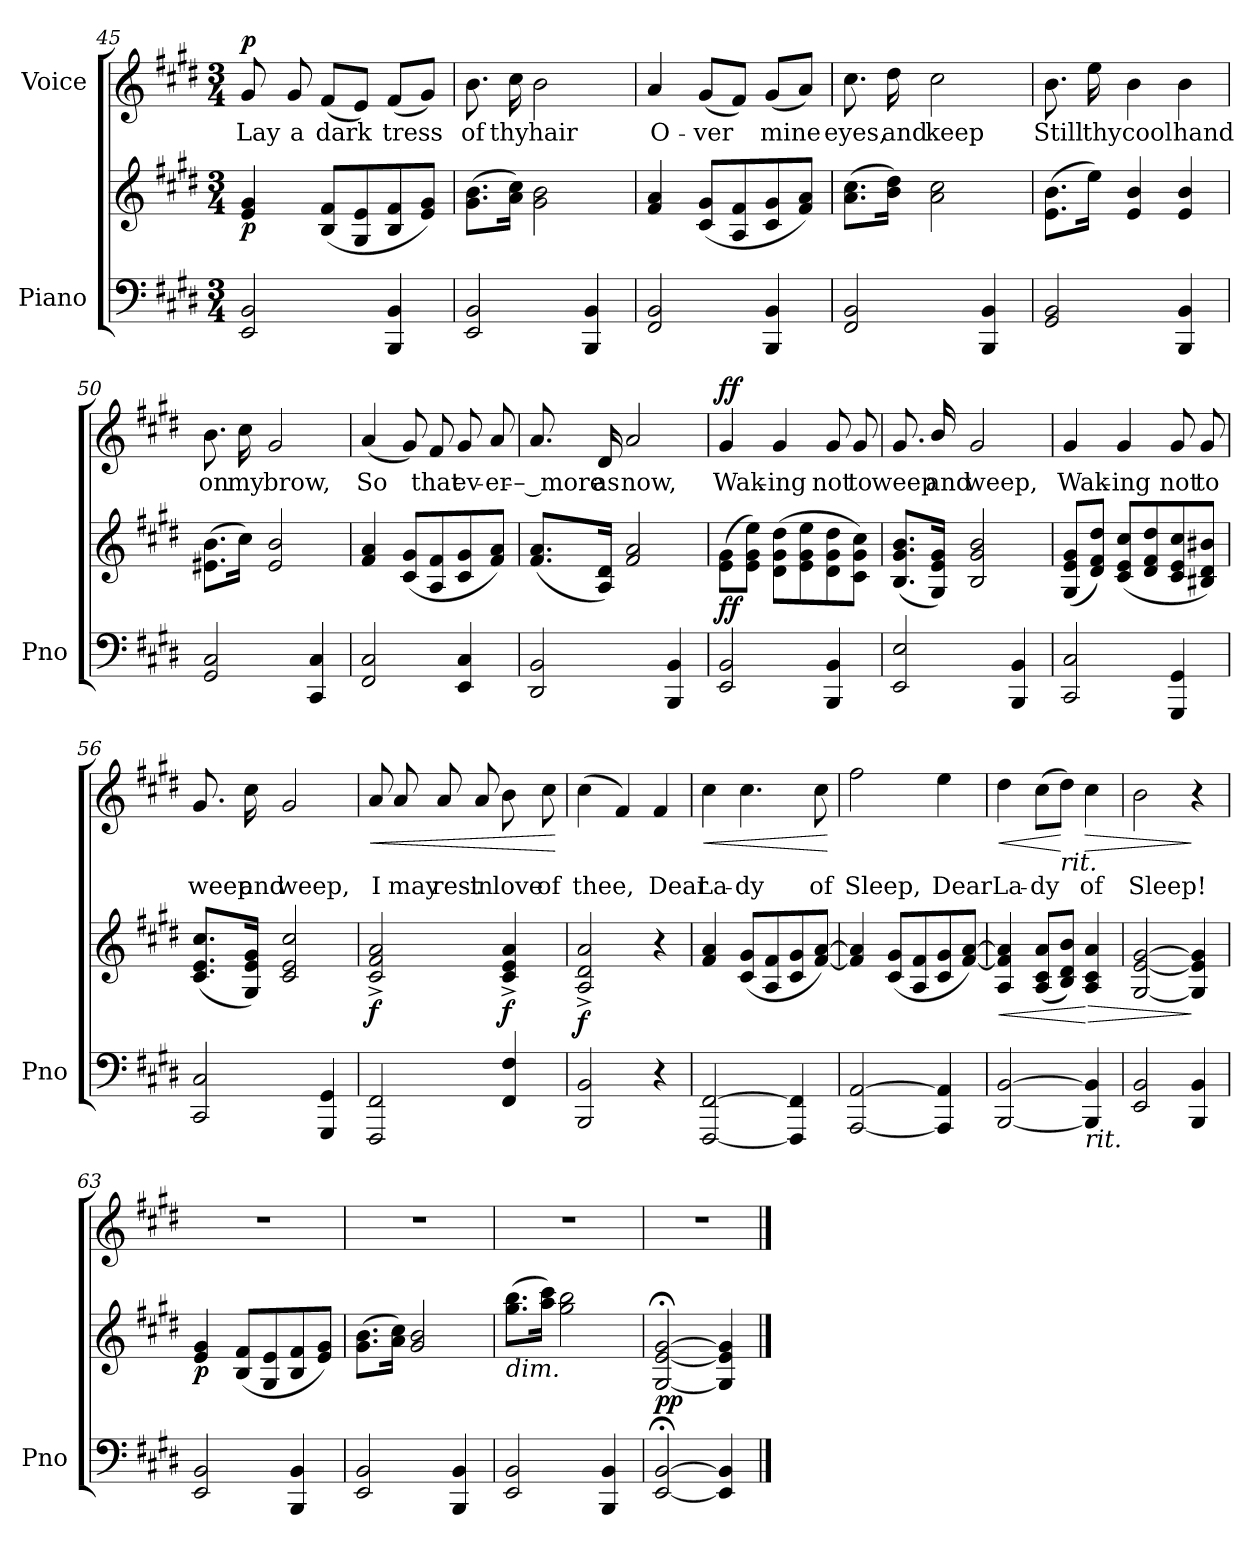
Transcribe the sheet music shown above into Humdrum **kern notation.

**kern	**kern	**dynam	**kern	**text	**dynam
*part2	*part2	*part2	*part1	*part1	*part1
*staff3	*staff2	*staff2/3	*staff1	*staff1	*staff1
*I"Piano	*	*	*I"Voice	*	*
*I'Pno	*	*	*	*	*
*clefF4	*clefG2	*	*clefG2	*	*
*k[f#c#g#d#]	*k[f#c#g#d#]	*	*k[f#c#g#d#]	*	*
*M3/4	*M3/4	*	*M3/4	*	*
=45	=45	=45	=45	=45	=45
!	!	!LO:DY:b	!	!LO:LY:b	!LO:DY:a
2EE/ 2BB/	4e/ 4g#/	p	8g#/	Lay	p
!	!	!	!	!LO:LY:b	!
.	.	.	8g#/	a	.
!	!	!	!	!LO:LY:b	!
.	(8B/ 8f#/L	.	(8f#/L	dark	.
.	8G#/ 8e/	.	8e/J)	.	.
!	!	!	!	!LO:LY:b	!
4BBB/ 4BB/	8B/ 8f#/	.	(8f#/L	tress	.
.	8e/ 8g#/J)	.	8g#/J)	.	.
=46	=46	=46	=46	=46	=46
!	!	!	!	!LO:LY:b	!
2EE/ 2BB/	(8.g#\ 8.b\L	.	8.b\	of	.
!	!	!	!	!LO:LY:b	!
.	16a\ 16cc#\Jk)	.	16cc#\	thy	.
!	!	!	!	!LO:LY:b	!
.	2g#\ 2b\	.	2b\	hair	.
4BBB/ 4BB/	.	.	.	.	.
!!LO:LB:g=z
=47	=47	=47	=47	=47	=47
!	!	!	!	!LO:LY:b	!
2FF#/ 2BB/	4f#/ 4a/	.	4a/	O-	.
!	!	!	!	!LO:LY:b	!
.	(8c#/ 8g#/L	.	(8g#/L	-ver	.
.	8A/ 8f#/	.	8f#/J)	.	.
!	!	!	!	!LO:LY:b	!
4BBB/ 4BB/	8c#/ 8g#/	.	(8g#/L	mine	.
.	8f#/ 8a/J)	.	8a/J)	.	.
=48	=48	=48	=48	=48	=48
!	!	!	!	!LO:LY:b	!
2FF#/ 2BB/	(8.a\ 8.cc#\L	.	8.cc#\	eyes,	.
!	!	!	!	!LO:LY:b	!
.	16b\ 16dd#\Jk)	.	16dd#\	and	.
!	!	!	!	!LO:LY:b	!
.	2a\ 2cc#\	.	2cc#\	keep	.
4BBB/ 4BB/	.	.	.	.	.
=49	=49	=49	=49	=49	=49
!	!	!	!	!LO:LY:b	!
2GG#/ 2BB/	(8.e\ 8.b\L	.	8.b\	Still	.
!	!	!	!	!LO:LY:b	!
.	16ee\Jk)	.	16ee\	thy	.
!	!	!	!	!LO:LY:b	!
.	4e/ 4b/	.	4b\	cool	.
!	!	!	!	!LO:LY:b	!
4BBB/ 4BB/	4e/ 4b/	.	4b\	hand	.
=50	=50	=50	=50	=50	=50
!	!	!	!	!LO:LY:b	!
2GG#/ 2C#/	(8.e#X\ 8.b\L	.	8.b\	on	.
!	!	!	!	!LO:LY:b	!
.	16cc#\Jk)	.	16cc#\	my	.
!	!	!	!	!LO:LY:b	!
.	2e#/ 2b/	.	2g#/	brow,	.
4CC#/ 4C#/	.	.	.	.	.
=51	=51	=51	=51	=51	=51
!	!	!	!	!LO:LY:b	!
2FF#/ 2C#/	4f#/ 4a/	.	(4a/	So	.
.	(8c#/ 8g#/L	.	8g#/)	.	.
!	!	!	!	!LO:LY:b	!
.	8A/ 8f#/	.	8f#/	that	.
!	!	!	!	!LO:LY:b	!
4EE/ 4C#/	8c#/ 8g#/	.	8g#/	ev-	.
!	!	!	!	!LO:LY:b	!
.	8f#/ 8a/J)	.	8a/	-er-	.
!!LO:LB:g=z
=52	=52	=52	=52	=52	=52
!	!	!	!	!LO:LY:b	!
2DD#/ 2BB/	(8.f#/ 8.a/L	.	8.a/	-– more	.
!	!	!	!	!LO:LY:b	!
.	16A/ 16d#/Jk)	.	16d#/	as	.
!	!	!	!	!LO:LY:b	!
.	2f#/ 2a/	.	2a/	now,	.
4BBB/ 4BB/	.	.	.	.	.
=53	=53	=53	=53	=53	=53
!	!	!LO:DY:b	!	!LO:LY:b	!LO:DY:a
2EE/ 2BB/	(8e\ 8g#\L	ff	4g#/	Wak-	ff
.	8e\ 8g#\ 8ee\J)	.	.	.	.
!	!	!	!	!LO:LY:b	!
.	(8d#\ 8g#\ 8dd#\L	.	4g#/	-ing	.
.	8e\ 8g#\ 8ee\	.	.	.	.
!	!	!	!	!LO:LY:b	!
4BBB/ 4BB/	8d#\ 8g#\ 8dd#\	.	8g#/	not	.
!	!	!	!	!LO:LY:b	!
.	8c#\ 8g#\ 8cc#\J)	.	8g#/	to	.
=54	=54	=54	=54	=54	=54
!	!	!	!	!LO:LY:b	!
2EE/ 2E/	(8.B/ 8.g#/ 8.b/L	.	8.g#/	weep	.
!	!	!	!	!LO:LY:b	!
.	16G#/ 16e/ 16g#/Jk)	.	16b/	and	.
!	!	!	!	!LO:LY:b	!
.	2B/ 2g#/ 2b/	.	2g#/	weep,	.
4BBB/ 4BB/	.	.	.	.	.
=55	=55	=55	=55	=55	=55
!	!	!	!	!LO:LY:b	!
2CC#/ 2C#/	(8G#/ 8e/ 8g#/L	.	4g#/	Wak-	.
.	8d#/ 8f#/ 8dd#/J)	.	.	.	.
!	!	!	!	!LO:LY:b	!
.	(8c#/ 8e/ 8cc#/L	.	4g#/	-ing	.
.	8d#/ 8f#/ 8dd#/	.	.	.	.
!	!	!	!	!LO:LY:b	!
4GGG#/ 4GG#/	8c#/ 8e/ 8cc#/	.	8g#/	not	.
!	!	!	!	!LO:LY:b	!
.	8B#X/ 8d#/ 8b#X/J)	.	8g#/	to	.
=56	=56	=56	=56	=56	=56
!	!	!	!	!LO:LY:b	!
2CC#/ 2C#/	(8.c#/ 8.e/ 8.cc#/L	.	8.g#/	weep	.
!	!	!	!	!LO:LY:b	!
.	16G#/ 16e/ 16g#/Jk)	.	16cc#\	and	.
!	!	!	!	!LO:LY:b	!
.	2c#/ 2e/ 2cc#/	.	2g#/	weep,	.
4GGG#/ 4GG#/	.	.	.	.	.
!!LO:LB:g=z
=57	=57	=57	=57	=57	=57
!	!	!LO:DY:b	!	!LO:LY:b	!LO:HP:b
2FFF#/ 2FF#/	2c#/^> 2f#/^> 2a/^>	f	8a/	I	<
!	!	!	!	!LO:LY:b	!
.	.	.	8a/	may	.
!	!	!	!	!LO:LY:b	!
.	.	.	8a/	rest	.
!	!	!	!	!LO:LY:b	!
.	.	.	8a/	in	.
!	!	!LO:DY:b	!	!LO:LY:b	!
4FF#/ 4F#/	4c#/^> 4e/^> 4a/^>	f	8b\	love	.
!	!	!	!	!LO:LY:b	!
.	.	.	8cc#\	of	.
.	.	.	.	.	[
=58	=58	=58	=58	=58	=58
!	!	!LO:DY:b	!	!LO:LY:b	!
2BBB/ 2BB/	2A/^> 2d#/^> 2a/^>	f	(4cc#\	thee,	.
.	.	.	4f#/)	.	.
!	!	!	!	!LO:LY:b	!
4r	4r	.	4f#/	Dear	.
=59	=59	=59	=59	=59	=59
!	!	!	!	!LO:LY:b	!LO:HP:b
[2FFF#/ [2FF#/	4f#/ 4a/	.	4cc#\	La-	<
!	!	!	!	!LO:LY:b	!
.	(8c#/ 8g#/L	.	4.cc#\	-dy	.
.	8A/ 8f#/	.	.	.	.
4FFF#/] 4FF#/]	8c#/ 8g#/	.	.	.	.
!	!	!	!	!LO:LY:b	!
.	[8f#/ [8a/J)	.	8cc#\	of	.
.	.	.	.	.	[
=60	=60	=60	=60	=60	=60
!	!	!	!	!LO:LY:b	!
[2AAA/ [2AA/	4f#/] 4a/]	.	2ff#\	Sleep,	.
.	(8c#/ 8g#/L	.	.	.	.
.	8A/ 8f#/	.	.	.	.
!	!	!	!	!LO:LY:b	!
4AAA/] 4AA/]	8c#/ 8g#/	.	4ee\	Dear	.
.	[8f#/ [8a/J)	.	.	.	.
=61	=61	=61	=61	=61	=61
!	!	!LO:HP:b	!	!LO:LY:b	!LO:HP:b
[2BBB/ [2BB/	4A/ 4f#/] 4a/]	<	4dd#\	La-	<
!	!	!	!	!LO:LY:b	!
.	(8A/ 8c#/ 8a/L	.	(8cc#\L	-dy	.
!	!	!	!LO:TX:b:i:t=rit.	!	!
.	8B/ 8d#/ 8b/J)	.	8dd#\J)	.	[
!LO:TX:b:i:t=rit.	!	!	!	!	!
!	!	!LO:HP:n=1:b	!	!LO:LY:b	!LO:HP:b
4BBB/] 4BB/]	4A/ 4c#/ 4a/	[ >	4cc#\	of	>
=62	=62	=62	=62	=62	=62
!	!	!	!	!LO:LY:b	!
2EE/ 2BB/	[2G#/ [2e/ [2g#/	.	2b\	Sleep!	.
4BBB/ 4BB/	4G#/] 4e/] 4g#/]	]	4r	.	]
!!LO:LB:g=z
=63	=63	=63	=63	=63	=63
!	!	!LO:DY:b	!	!	!
2EE/ 2BB/	4e/ 4g#/	p	2.r	.	.
.	(8B/ 8f#/L	.	.	.	.
.	8G#/ 8e/	.	.	.	.
4BBB/ 4BB/	8B/ 8f#/	.	.	.	.
.	8e/ 8g#/J)	.	.	.	.
=64	=64	=64	=64	=64	=64
2EE/ 2BB/	(8.g#\ 8.b\L	.	2.r	.	.
.	16a\ 16cc#\Jk)	.	.	.	.
.	2g#/ 2b/	.	.	.	.
4BBB/ 4BB/	.	.	.	.	.
=65	=65	=65	=65	=65	=65
!	!LO:TX:b:i:t=dim.	!	!	!	!
2EE/ 2BB/	(8.gg#\ 8.bb\L	.	2.r	.	.
.	16aa\ 16ccc#\Jk)	.	.	.	.
.	2gg#\ 2bb\	.	.	.	.
4BBB/ 4BB/	.	.	.	.	.
=66	=66	=66	=66	=66	=66
!	!	!LO:DY:b	!	!	!
[2EE/; [2BB/;	[2G#/;< [2e/;< [2g#/;<	pp	2.r	.	.
4EE/] 4BB/]	4G#/] 4e/] 4g#/]	.	.	.	.
==	==	==	==	==	==
*-	*-	*-	*-	*-	*-
